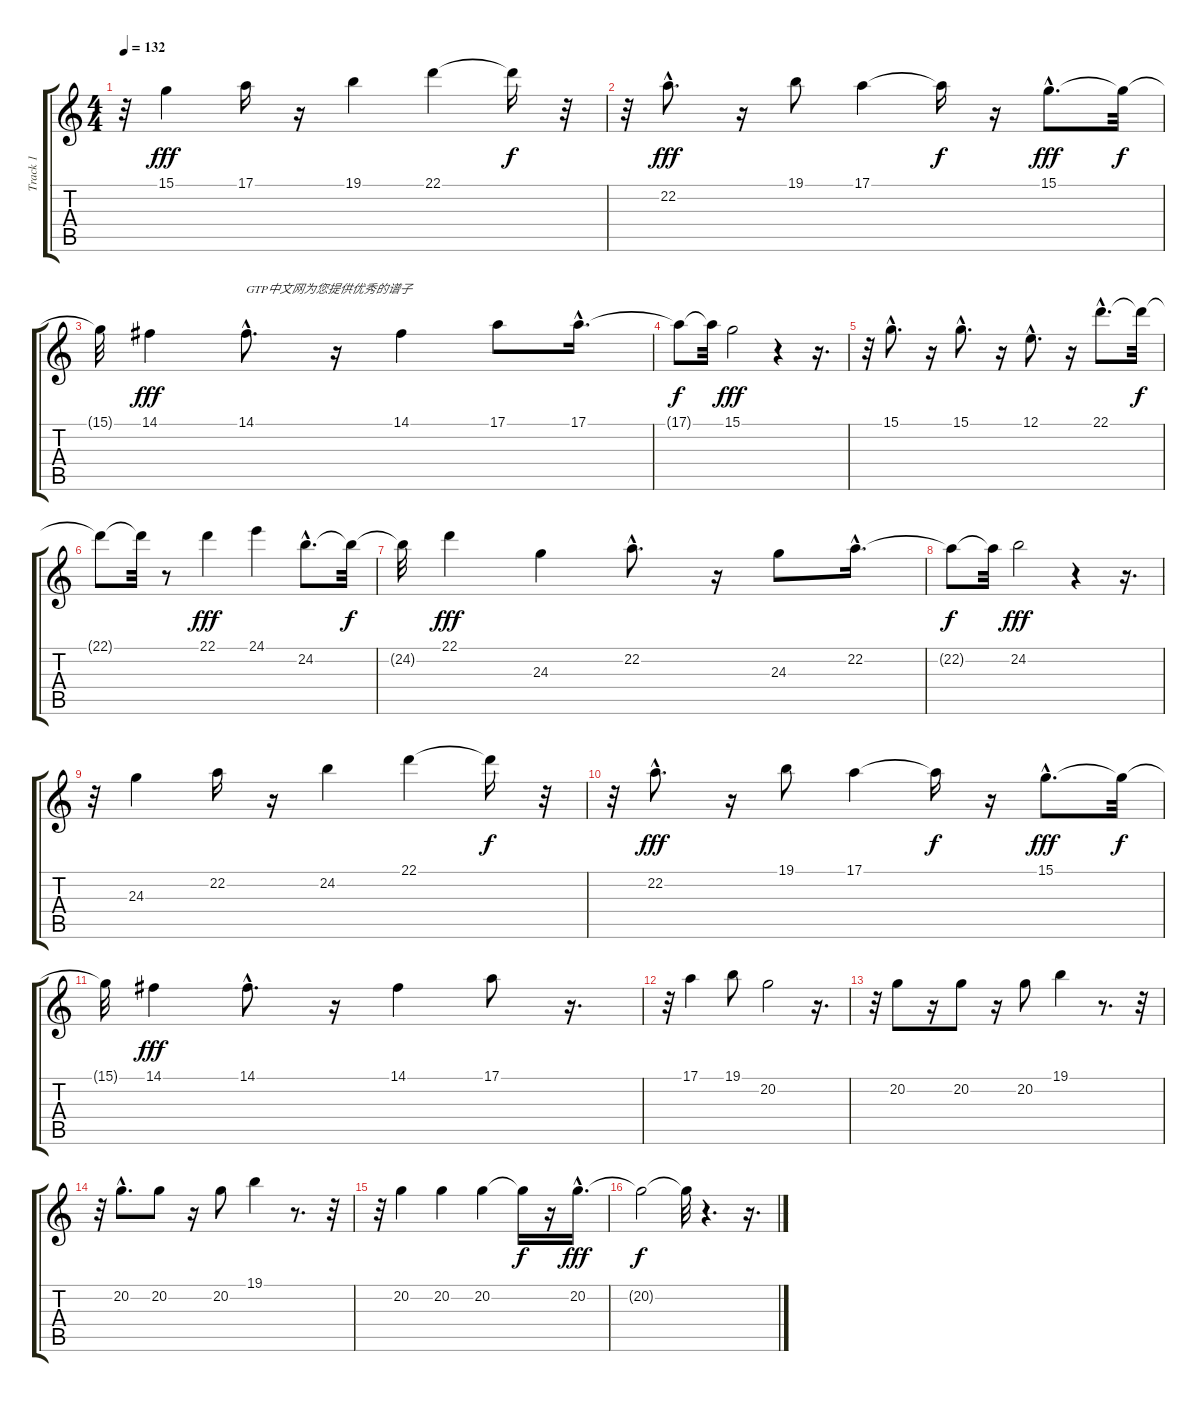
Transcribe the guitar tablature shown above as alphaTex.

\track ("Track 1" "Track 1") {instrument lead1square}
\staff {score tabs}
\tuning (E4 B3 G3 D3 A2 E2) {hide}
\ts (4 4)
\tempo 132
\clef g2
\ks c
r.32{dy fff instrument lead1square} 15.1.4 17.1.16 r.16 19.1.4 22.1.4 22.1{t}.16{dy f} r.32 |
r.32 22.2{hac}.8{d dy fff} r.16 19.1.8 17.1.4 17.1{t}.16{dy f} r.16 15.1{hac}.8{d dy fff} 15.1{t}.32{dy f} |
15.1{t}.32 14.1.4{dy fff} 14.1{hac}.8{d txt "GTP中文网为您提供优秀的谱子"} r.16 14.1.4 17.1.8 17.1{hac}.16{d} |
17.1{t}.8{dy f} 17.1{t}.32 15.1.2{dy fff} r.4 r.16{d} |
r.32 15.1{hac}.8{d} r.16 15.1{hac}.8{d} r.16 12.1{hac}.8{d} r.16 22.1{hac}.8{d} 22.1{t}.32{dy f} |
22.1{t}.8 22.1{t}.32 r.8 22.1.4{dy fff} 24.1.4 24.2{hac}.8{d} 24.2{t}.32{dy f} |
24.2{t}.32 22.1.4{dy fff} 24.3.4 22.2{hac}.8{d} r.16 24.3.8 22.2{hac}.16{d} |
22.2{t}.8{dy f} 22.2{t}.32 24.2.2{dy fff} r.4 r.16{d} |
r.32 24.3.4 22.2.16 r.16 24.2.4 22.1.4 22.1{t}.16{dy f} r.32 |
r.32 22.2{hac}.8{d dy fff} r.16 19.1.8 17.1.4 17.1{t}.16{dy f} r.16 15.1{hac}.8{d dy fff} 15.1{t}.32{dy f} |
15.1{t}.32 14.1.4{dy fff} 14.1{hac}.8{d} r.16 14.1.4 17.1.8 r.16{d} |
r.32 17.1.4 19.1.8 20.2.2 r.16{d} |
r.32 20.2.8 r.16 20.2.8 r.16 20.2.8 19.1.4 r.8{d} r.32 |
r.32 20.2{hac}.8{d} 20.2.8 r.16 20.2.8 19.1.4 r.8{d} r.32 |
r.32 20.2.4 20.2.4 20.2.4 20.2{t}.16{dy f} r.16 20.2{hac}.16{d dy fff} |
20.2{t}.2{dy f} 20.2{t}.32 r.4{d} r.16{d}
